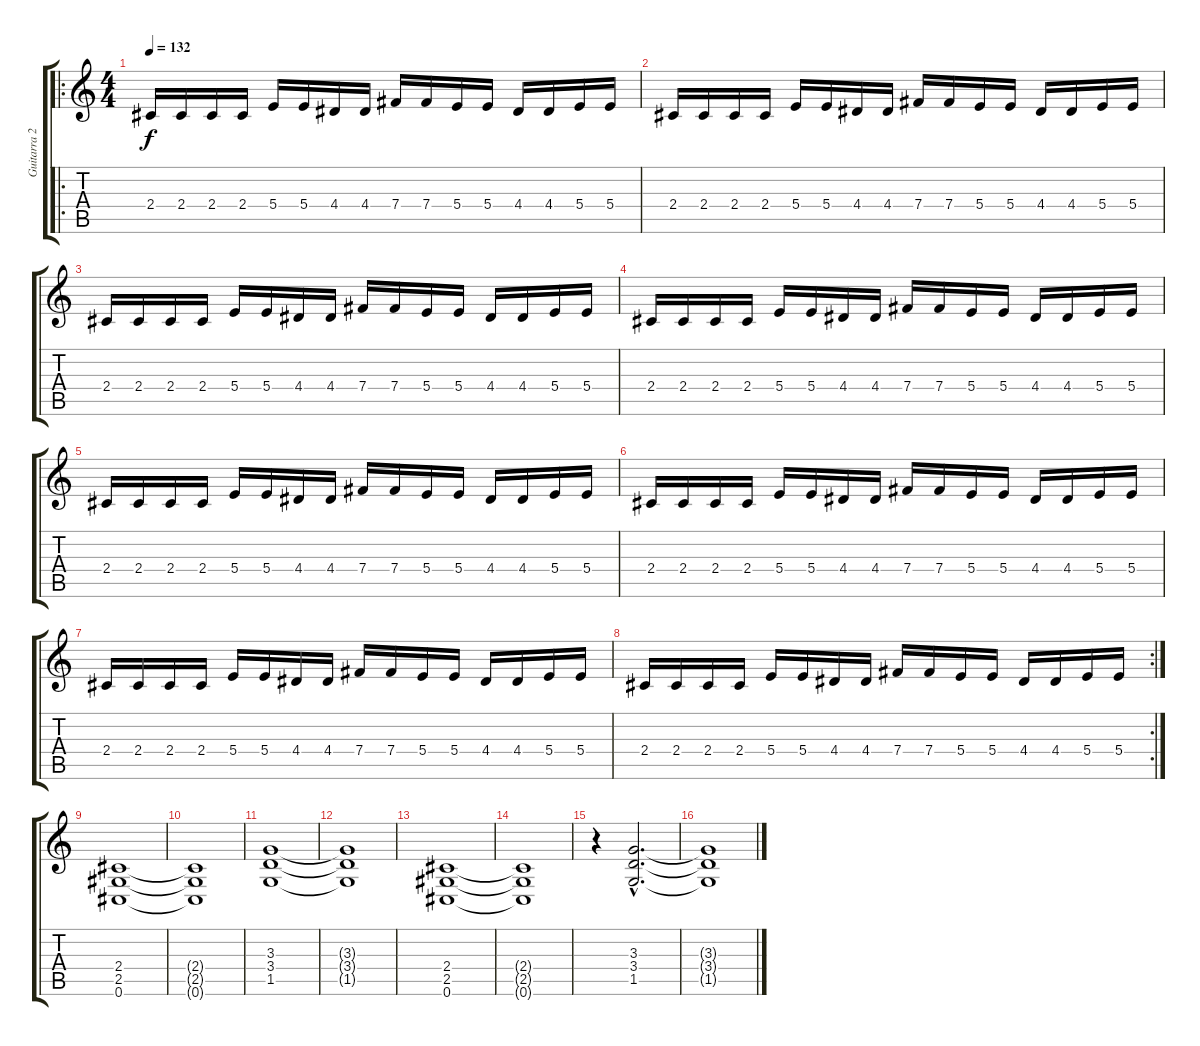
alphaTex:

\track ("Guitarra 2" "Guitarra 2") {instrument overdrivenguitar}
\staff {score tabs}
\tuning (Db4 Ab3 E3 B2 Gb2 Db2) {hide}
\ro
\ts (4 4)
\tempo 132
\clef g2
\ks c
2.4.16{dy f instrument overdrivenguitar} 2.4.16 2.4.16 2.4.16 5.4.16 5.4.16 4.4.16 4.4.16 7.4.16 7.4.16 5.4.16 5.4.16 4.4.16 4.4.16 5.4.16 5.4.16 |
2.4.16 2.4.16 2.4.16 2.4.16 5.4.16 5.4.16 4.4.16 4.4.16 7.4.16 7.4.16 5.4.16 5.4.16 4.4.16 4.4.16 5.4.16 5.4.16 |
2.4.16 2.4.16 2.4.16 2.4.16 5.4.16 5.4.16 4.4.16 4.4.16 7.4.16 7.4.16 5.4.16 5.4.16 4.4.16 4.4.16 5.4.16 5.4.16 |
2.4.16 2.4.16 2.4.16 2.4.16 5.4.16 5.4.16 4.4.16 4.4.16 7.4.16 7.4.16 5.4.16 5.4.16 4.4.16 4.4.16 5.4.16 5.4.16 |
2.4.16 2.4.16 2.4.16 2.4.16 5.4.16 5.4.16 4.4.16 4.4.16 7.4.16 7.4.16 5.4.16 5.4.16 4.4.16 4.4.16 5.4.16 5.4.16 |
2.4.16 2.4.16 2.4.16 2.4.16 5.4.16 5.4.16 4.4.16 4.4.16 7.4.16 7.4.16 5.4.16 5.4.16 4.4.16 4.4.16 5.4.16 5.4.16 |
2.4.16 2.4.16 2.4.16 2.4.16 5.4.16 5.4.16 4.4.16 4.4.16 7.4.16 7.4.16 5.4.16 5.4.16 4.4.16 4.4.16 5.4.16 5.4.16 |
\rc 2
2.4.16 2.4.16 2.4.16 2.4.16 5.4.16 5.4.16 4.4.16 4.4.16 7.4.16 7.4.16 5.4.16 5.4.16 4.4.16 4.4.16 5.4.16 5.4.16 |
(2.4 2.5 0.6).1 |
(2.4{t} 2.5{t} 0.6{t}).1 |
(3.3 3.4 1.5).1 |
(3.3{t} 3.4{t} 1.5{t}).1 |
(2.4 2.5 0.6).1 |
(2.4{t} 2.5{t} 0.6{t}).1 |
r.4 (3.3{hac} 3.4{hac} 1.5{hac}).2{d} |
(3.3{t} 3.4{t} 1.5{t}).1
